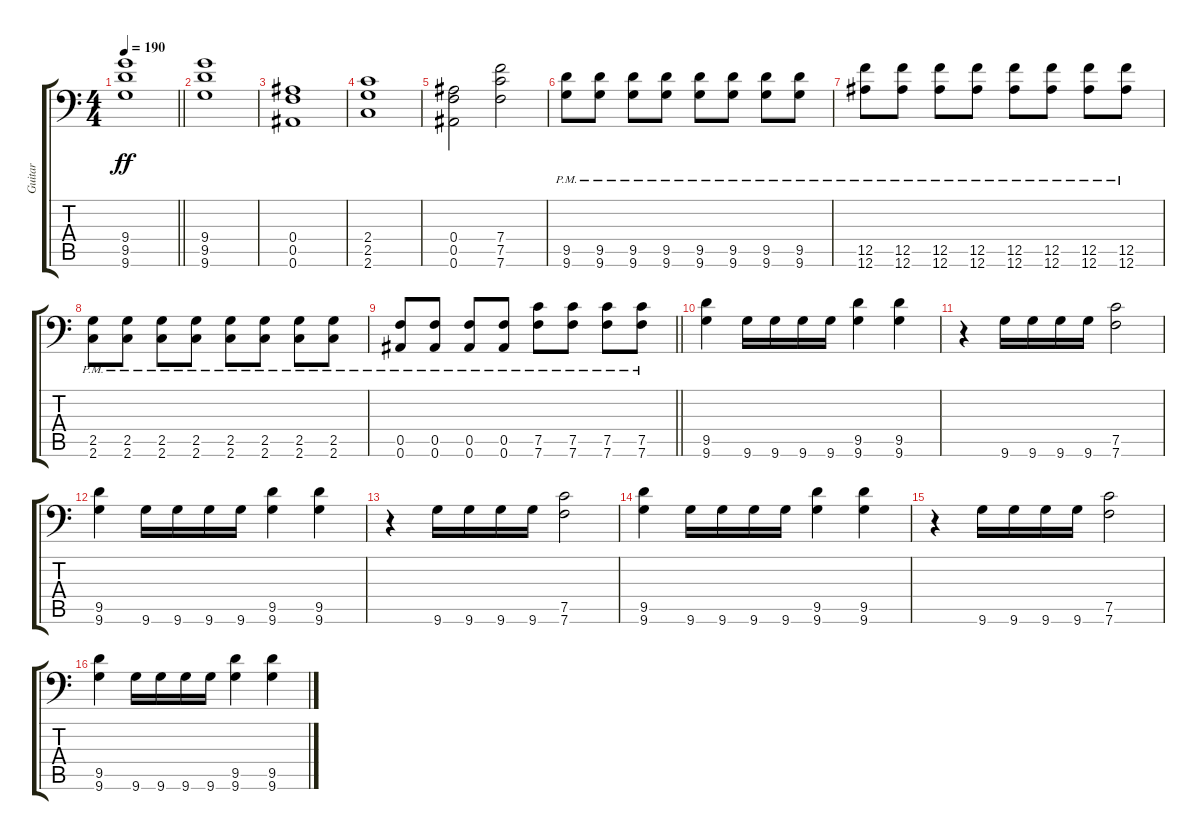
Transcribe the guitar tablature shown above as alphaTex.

\track ("Guitar" "Guitar") {instrument distortionguitar}
\staff {score tabs}
\tuning (C4 G3 Eb3 Bb2 F2 Bb1) {hide}
\ts (4 4)
\tempo 190
\clef f4
\barLineRight lightlight
\ks c
(9.4 9.5 9.6).1{dy ff} |
(9.4 9.5 9.6).1 |
(0.4 0.5 0.6).1 |
(2.4 2.5 2.6).1 |
(0.4 0.5 0.6).2 (7.4 7.5 7.6).2 |
(9.5{pm} 9.6{pm}).8 (9.5{pm} 9.6{pm}).8 (9.5{pm} 9.6{pm}).8 (9.5{pm} 9.6{pm}).8 (9.5{pm} 9.6{pm}).8 (9.5{pm} 9.6{pm}).8 (9.5{pm} 9.6{pm}).8 (9.5{pm} 9.6{pm}).8 |
(12.5{pm} 12.6{pm}).8 (12.5{pm} 12.6{pm}).8 (12.5{pm} 12.6{pm}).8 (12.5{pm} 12.6{pm}).8 (12.5{pm} 12.6{pm}).8 (12.5{pm} 12.6{pm}).8 (12.5{pm} 12.6{pm}).8 (12.5{pm} 12.6{pm}).8 |
(2.5{pm} 2.6{pm}).8 (2.5{pm} 2.6{pm}).8 (2.5{pm} 2.6{pm}).8 (2.5{pm} 2.6{pm}).8 (2.5{pm} 2.6{pm}).8 (2.5{pm} 2.6{pm}).8 (2.5{pm} 2.6{pm}).8 (2.5{pm} 2.6{pm}).8 |
\barLineRight lightlight
(0.5{pm} 0.6{pm}).8 (0.5{pm} 0.6{pm}).8 (0.5{pm} 0.6{pm}).8 (0.5{pm} 0.6{pm}).8 (7.5{pm} 7.6{pm}).8 (7.5{pm} 7.6{pm}).8 (7.5{pm} 7.6{pm}).8 (7.5{pm} 7.6{pm}).8 |
(9.5 9.6).4 9.6.16 9.6.16 9.6.16 9.6.16 (9.5 9.6).4 (9.5 9.6).4 |
r.4 9.6.16 9.6.16 9.6.16 9.6.16 (7.5 7.6).2 |
(9.5 9.6).4 9.6.16 9.6.16 9.6.16 9.6.16 (9.5 9.6).4 (9.5 9.6).4 |
r.4 9.6.16 9.6.16 9.6.16 9.6.16 (7.5 7.6).2 |
(9.5 9.6).4 9.6.16 9.6.16 9.6.16 9.6.16 (9.5 9.6).4 (9.5 9.6).4 |
r.4 9.6.16 9.6.16 9.6.16 9.6.16 (7.5 7.6).2 |
(9.5 9.6).4 9.6.16 9.6.16 9.6.16 9.6.16 (9.5 9.6).4 (9.5 9.6).4
